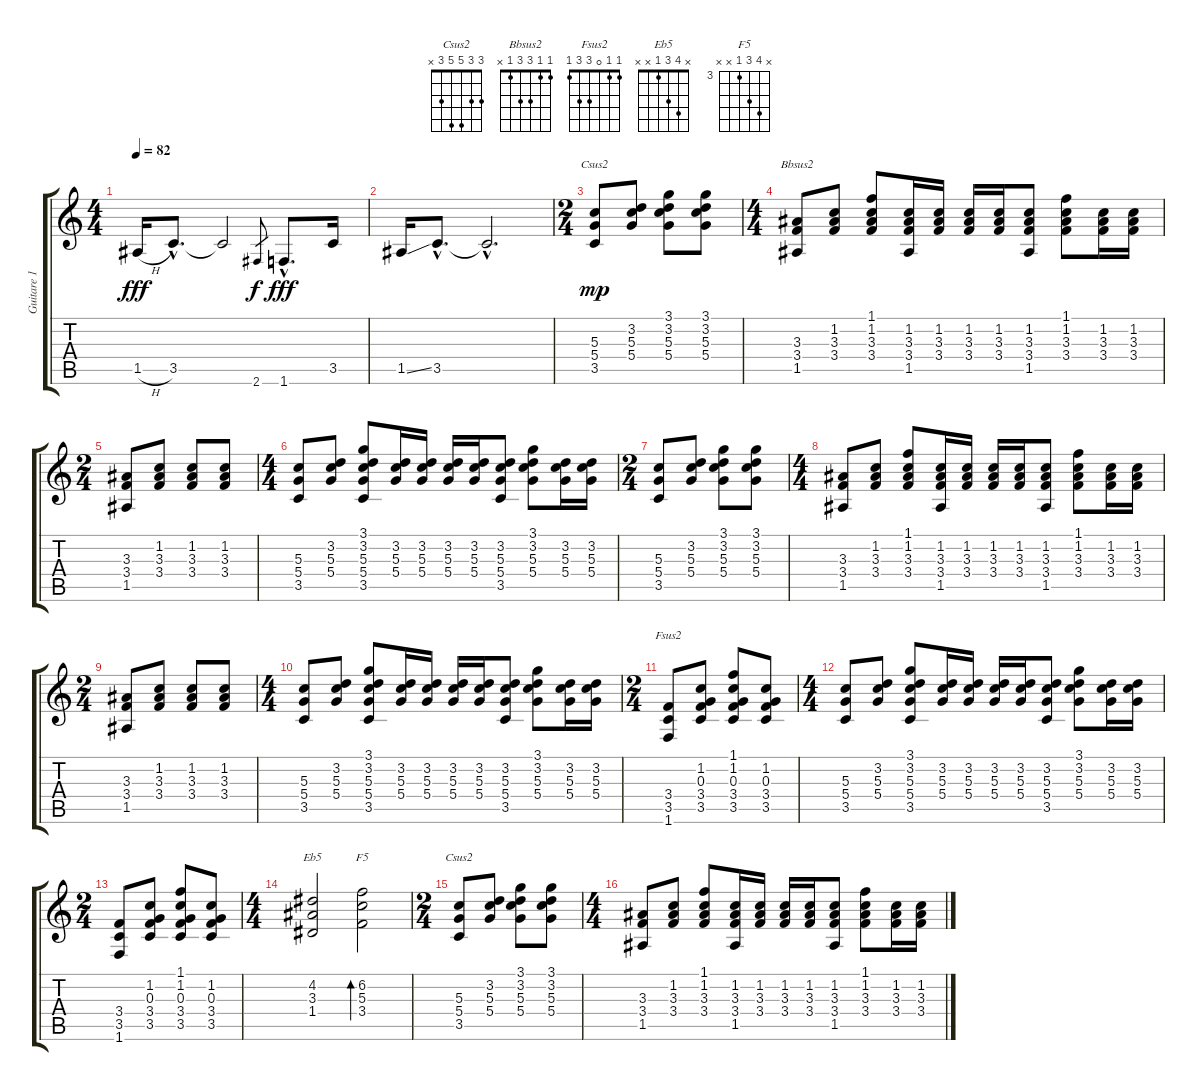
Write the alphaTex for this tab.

\track ("Guitare 1" "Guitare 1") {instrument electricguitarjazz}
\staff {score tabs}
\tuning (E4 B3 G3 D3 A2 E2) {hide}
\chord ("Csus2" x 3 5 5 3 x)
\chord ("Bbsus2" 1 1 3 3 1 x)
\chord ("Fsus2" 1 1 0 3 3 1)
\chord ("Eb5" x 4 3 1 x x)
\chord ("F5" x 6 5 3 x x) {firstfret 3}
\chord ("Csus2" 3 3 5 5 3 x)
\ts (4 4)
\tempo 82
\clef g2
\ks c
1.5{h}.16{dy fff} 3.5{hac}.8{d} 3.5{t}.2 2.6.8{gr dy f} 1.6{hac}.8{d dy fff} 3.5.16 |
1.5{ss}.16 3.5{hac}.8{d} 3.5{hac t}.2{d} |
\ts (2 4)
(5.3 5.4 3.5).8{ch "Csus2" dy mp} (3.2 5.3 5.4).8 (3.1 3.2 5.3 5.4).8 (3.1 3.2 5.3 5.4).8 |
\ts (4 4)
(3.3 3.4 1.5).8{ch "Bbsus2"} (1.2 3.3 3.4).8 (1.1 1.2 3.3 3.4).8 (1.2 3.3 3.4 1.5).16 (1.2 3.3 3.4).16 (1.2 3.3 3.4).16 (1.2 3.3 3.4).16 (1.2 3.3 3.4 1.5).8 (1.1 1.2 3.3 3.4).8 (1.2 3.3 3.4).16 (1.2 3.3 3.4).16 |
\ts (2 4)
(3.3 3.4 1.5).8 (1.2 3.3 3.4).8 (1.2 3.3 3.4).8 (1.2 3.3 3.4).8 |
\ts (4 4)
(5.3 5.4 3.5).8 (3.2 5.3 5.4).8 (3.1 3.2 5.3 5.4 3.5).8 (3.2 5.3 5.4).16 (3.2 5.3 5.4).16 (3.2 5.3 5.4).16 (3.2 5.3 5.4).16 (3.2 5.3 5.4 3.5).8 (3.1 3.2 5.3 5.4).8 (3.2 5.3 5.4).16 (3.2 5.3 5.4).16 |
\ts (2 4)
(5.3 5.4 3.5).8 (3.2 5.3 5.4).8 (3.1 3.2 5.3 5.4).8 (3.1 3.2 5.3 5.4).8 |
\ts (4 4)
(3.3 3.4 1.5).8 (1.2 3.3 3.4).8 (1.1 1.2 3.3 3.4).8 (1.2 3.3 3.4 1.5).16 (1.2 3.3 3.4).16 (1.2 3.3 3.4).16 (1.2 3.3 3.4).16 (1.2 3.3 3.4 1.5).8 (1.1 1.2 3.3 3.4).8 (1.2 3.3 3.4).16 (1.2 3.3 3.4).16 |
\ts (2 4)
(3.3 3.4 1.5).8 (1.2 3.3 3.4).8 (1.2 3.3 3.4).8 (1.2 3.3 3.4).8 |
\ts (4 4)
(5.3 5.4 3.5).8 (3.2 5.3 5.4).8 (3.1 3.2 5.3 5.4 3.5).8 (3.2 5.3 5.4).16 (3.2 5.3 5.4).16 (3.2 5.3 5.4).16 (3.2 5.3 5.4).16 (3.2 5.3 5.4 3.5).8 (3.1 3.2 5.3 5.4).8 (3.2 5.3 5.4).16 (3.2 5.3 5.4).16 |
\ts (2 4)
(3.4 3.5 1.6).8{ch "Fsus2"} (1.2 0.3 3.4 3.5).8 (1.1 1.2 0.3 3.4 3.5).8 (1.2 0.3 3.4 3.5).8 |
\ts (4 4)
(5.3 5.4 3.5).8 (3.2 5.3 5.4).8 (3.1 3.2 5.3 5.4 3.5).8 (3.2 5.3 5.4).16 (3.2 5.3 5.4).16 (3.2 5.3 5.4).16 (3.2 5.3 5.4).16 (3.2 5.3 5.4 3.5).8 (3.1 3.2 5.3 5.4).8 (3.2 5.3 5.4).16 (3.2 5.3 5.4).16 |
\ts (2 4)
(3.4 3.5 1.6).8 (1.2 0.3 3.4 3.5).8 (1.1 1.2 0.3 3.4 3.5).8 (1.2 0.3 3.4 3.5).8 |
\ts (4 4)
(4.2 3.3 1.4).2{ch "Eb5"} (6.2 5.3 3.4).2{bd 240 ch "F5"} |
\ts (2 4)
(5.3 5.4 3.5).8{ch "Csus2"} (3.2 5.3 5.4).8 (3.1 3.2 5.3 5.4).8 (3.1 3.2 5.3 5.4).8 |
\ts (4 4)
(3.3 3.4 1.5).8 (1.2 3.3 3.4).8 (1.1 1.2 3.3 3.4).8 (1.2 3.3 3.4 1.5).16 (1.2 3.3 3.4).16 (1.2 3.3 3.4).16 (1.2 3.3 3.4).16 (1.2 3.3 3.4 1.5).8 (1.1 1.2 3.3 3.4).8 (1.2 3.3 3.4).16 (1.2 3.3 3.4).16
